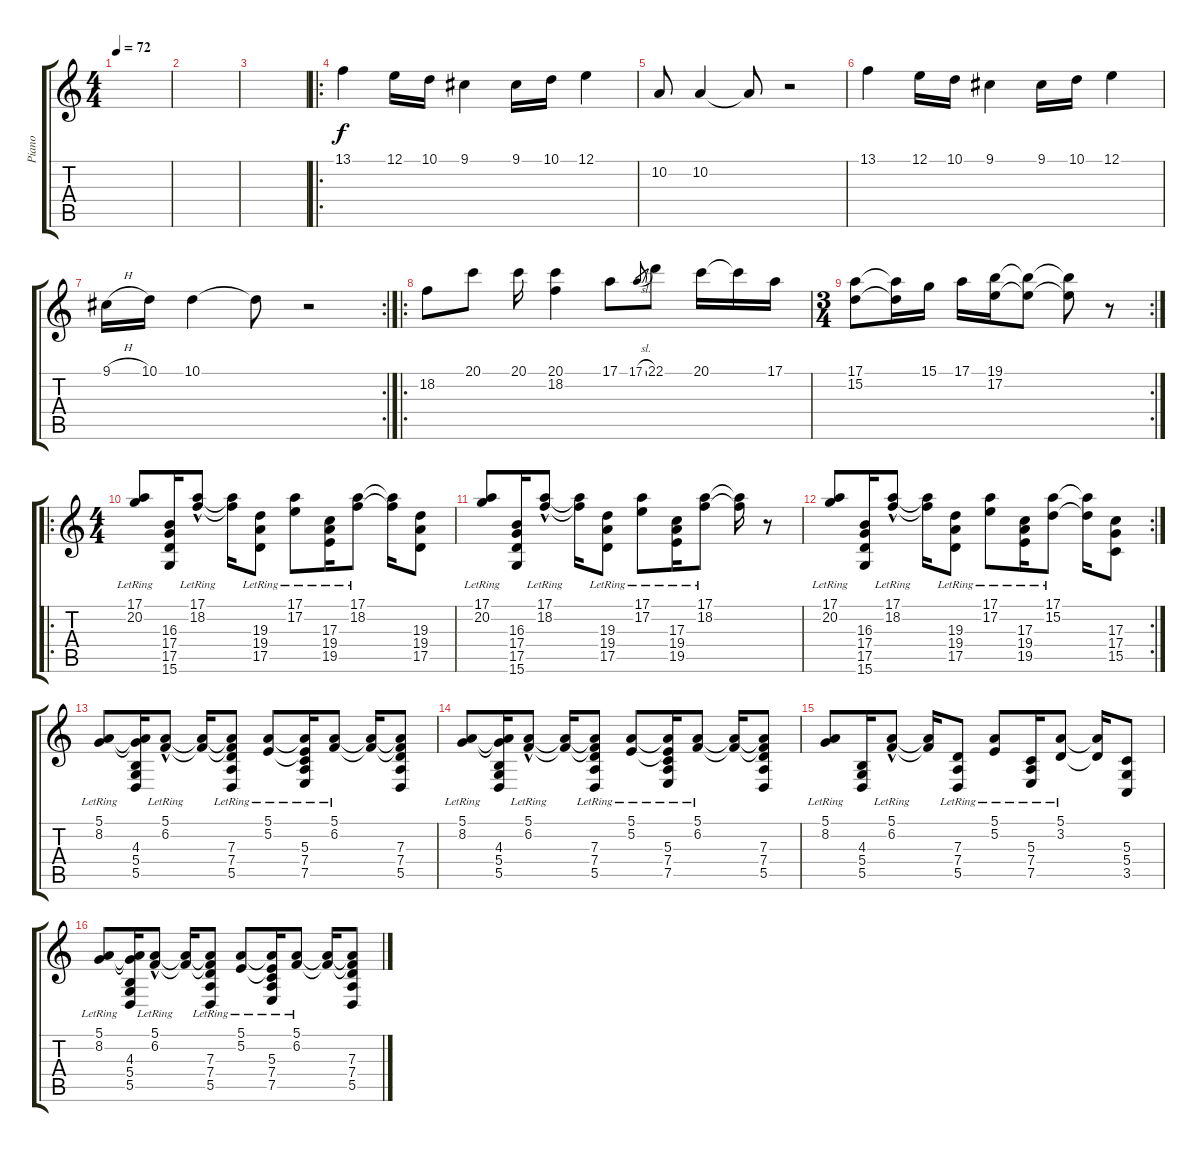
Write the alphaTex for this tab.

\track ("Piano" "Piano") {instrument acousticgrandpiano}
\staff {score tabs}
\tuning (E4 B3 G3 D3 A2 E2) {hide}
\ts (4 4)
\tempo 72
\clef g2
\ks c
|
|
|
\ro
13.1.4 12.1.16 10.1.16 9.1.4 9.1.16 10.1.16 12.1.4 |
10.2.8 10.2.4 10.2{t}.8 r.2 |
13.1.4 12.1.16 10.1.16 9.1.4 9.1.16 10.1.16 12.1.4 |
\rc 2
9.1{h}.16 10.1.16 10.1.4 10.1{t}.8 r.2 |
\ro
18.2.8 20.1.8 20.1.16 (20.1 18.2).4 17.1.8 17.1{sl}.8{gr} 22.1.8 20.1.16 20.1{t}.16 17.1.16 |
\rc 2
\ts (3 4)
(17.1 15.2).8 (17.1{t} 15.2{t}).16 15.1.16 17.1.16 (19.1 17.2).16 (19.1{t} 17.2{t}).8 (19.1{t} 17.2{t}).8 r.8 |
\ro
\ts (4 4)
(17.1{lr} 20.2{lr}).8 (16.3 17.4 17.5 15.6).16 (17.1{lr} 18.2{hac lr}).8 (17.1{t} 18.2{t}).16 (19.3{lr} 19.4 17.5).8 (17.1 17.2{lr}).8 (17.3{lr} 19.4 19.5).16 (17.1{lr} 18.2{lr}).8 (17.1{t} 18.2{t}).16 (19.3 19.4 17.5).8 |
(17.1{lr} 20.2).8 (16.3 17.4 17.5 15.6).16 (17.1{lr} 18.2{hac lr}).8 (17.1{t} 18.2{t}).16 (19.3{lr} 19.4 17.5).8 (17.1{lr} 17.2).8 (17.3{lr} 19.4 19.5).16 (17.1{lr} 18.2{lr}).8 (17.1{t} 18.2{t}).16 r.8 |
\rc 2
(17.1{lr} 20.2).8 (16.3 17.4 17.5 15.6).16 (17.1{lr} 18.2{hac lr}).8 (17.1{t} 18.2{t}).16 (19.3{lr} 19.4 17.5).8 (17.1{lr} 17.2).8 (17.3{lr} 19.4 19.5).16 (17.1{lr} 15.2{lr}).8 (17.1{t} 15.2{t}).16 (17.3 17.4 15.5).8 |
(5.1{lr} 8.2{lr}).8 (5.1{t} 8.2{t} 4.3 5.4 5.5).16 (5.1{lr} 6.2{hac lr}).8 (5.1{t} 6.2{t}).16 (5.1{t} 6.2{t} 7.3{lr} 7.4 5.5).8 (5.1 5.2{lr}).8 (5.1{t} 5.2{t} 5.3{lr} 7.4 7.5).16 (5.1{lr} 6.2{lr}).8 (5.1{t} 6.2{t}).16 (5.1{t} 6.2{t} 7.3 7.4 5.5).8 |
(5.1{lr} 8.2{lr}).8 (5.1{t} 8.2{t} 4.3 5.4 5.5).16 (5.1{lr} 6.2{hac lr}).8 (5.1{t} 6.2{t}).16 (5.1{t} 6.2{t} 7.3{lr} 7.4 5.5).8 (5.1 5.2{lr}).8 (5.1{t} 5.2{t} 5.3{lr} 7.4 7.5).16 (5.1{lr} 6.2{lr}).8 (5.1{t} 6.2{t}).16 (5.1{t} 6.2{t} 7.3 7.4 5.5).8 |
(5.1{lr} 8.2).8 (4.3 5.4 5.5).16 (5.1{lr} 6.2{hac lr}).8 (5.1{t} 6.2{t}).16 (7.3{lr} 7.4 5.5).8 (5.1{lr} 5.2).8 (5.3{lr} 7.4 7.5).16 (5.1{lr} 3.2{lr}).8 (5.1{t} 3.2{t}).16 (5.3 5.4 3.5).8 |
(5.1{lr} 8.2{lr}).8 (5.1{t} 8.2{t} 4.3 5.4 5.5).16 (5.1{lr} 6.2{hac lr}).8 (5.1{t} 6.2{t}).16 (5.1{t} 6.2{t} 7.3{lr} 7.4 5.5).8 (5.1 5.2{lr}).8 (5.1{t} 5.2{t} 5.3{lr} 7.4 7.5).16 (5.1{lr} 6.2{lr}).8 (5.1{t} 6.2{t}).16 (5.1{t} 6.2{t} 7.3 7.4 5.5).8
